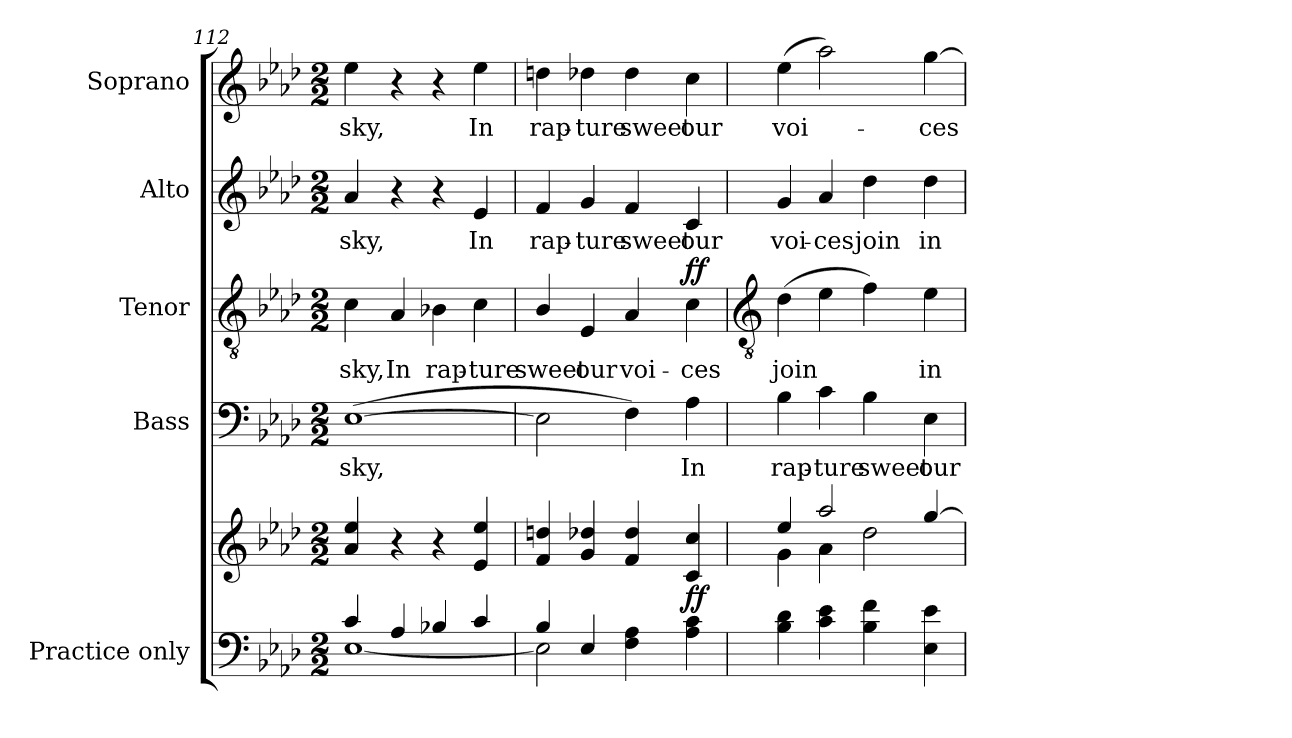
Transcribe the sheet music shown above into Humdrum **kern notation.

**kern	**kern	**dynam	**kern	**text	**kern	**text	**dynam	**kern	**text	**kern	**text
*part5	*part5	*part5	*part4	*part4	*part3	*part3	*part3	*part2	*part2	*part1	*part1
*staff6	*staff5	*staff5/6	*staff4	*staff4	*staff3	*staff3	*staff3	*staff2	*staff2	*staff1	*staff1
*I"Practice only	*	*	*I"Bass	*	*I"Tenor	*	*	*I"Alto	*	*I"Soprano	*
*	*	*	*I'B	*	*I'T	*	*	*I'A	*	*I'S	*
*clefF4	*clefG2	*	*clefF4	*	*clefGv2	*	*	*clefG2	*	*clefG2	*
*k[b-e-a-d-]	*k[b-e-a-d-]	*	*k[b-e-a-d-]	*	*k[b-e-a-d-]	*	*	*k[b-e-a-d-]	*	*k[b-e-a-d-]	*
*A-:	*A-:	*	*A-:	*	*A-:	*	*	*A-:	*	*A-:	*
*M2/2	*M2/2	*	*M2/2	*	*M2/2	*	*	*M2/2	*	*M2/2	*
=112	=112	=112	=112	=112	=112	=112	=112	=112	=112	=112	=112
*^	*^	*	*	*	*	*	*	*	*	*	*
!	!	!	!	!	!	!LO:LY:b	!	!LO:LY:b	!	!	!LO:LY:b	!	!LO:LY:b
4c/	[1E-\	4a-/ 4ee-/	2ryy	.	(>[1E-	sky,	4c	sky,	.	4a-	sky,	4ee-	sky,
!	!	!	!	!	!	!	!	!LO:LY:b	!	!	!	!	!
4A-/	.	4r	.	.	.	.	4A-	In	.	4r	.	4r	.
!	!	!	!	!	!	!	!	!LO:LY:b	!	!	!	!	!
4B-X/	.	4r	2ryy	.	.	.	4B-X	rap-	.	4r	.	4r	.
!	!	!	!	!	!	!	!	!LO:LY:b	!	!	!LO:LY:b	!	!LO:LY:b
4c/	.	4e-/ 4ee-/	.	.	.	.	4c	-ture	.	4e-	In	4ee-	In
=113	=113	=113	=113	=113	=113	=113	=113	=113	=113	=113	=113	=113	=113
!	!	!	!	!	!	!	!	!LO:LY:b	!	!	!LO:LY:b	!	!LO:LY:b
4B-/	2E-\]	4f/ 4ddn/	2ryy	.	2E-]	.	4B-/	sweet	.	4f	rap-	4ddn	rap-
!	!	!	!	!	!	!	!	!LO:LY:b	!	!	!LO:LY:b	!	!LO:LY:b
4E-/	.	4g/ 4dd-X/	.	.	.	.	4E-	our	.	4g	-ture	4dd-X	-ture
!	!	!	!	!	!	!	!	!LO:LY:b	!	!	!LO:LY:b	!	!LO:LY:b
4F\ 4A-\	2ryy	4f/ 4dd-/	2ryy	.	4F)	.	4A-	voi-	.	4f	sweet	4dd-	sweet
!	!	!	!	!LO:DY:b	!	!LO:LY:b	!	!LO:LY:b	!LO:DY:b	!	!LO:LY:b	!	!LO:LY:b
4A-\ 4c\	.	4c/ 4cc/	.	ff	4A-	In	4c	-ces	ff	4c	our	4cc	our
!!LO:LB:g=z
=114	=114	=114	=114	=114	=114	=114	=114	=114	=114	=114	=114	=114	=114
*	*	*	*	*	*	*	*clefGv2	*	*	*	*	*	*
!	!	!	!	!	!	!LO:LY:b	!	!LO:LY:b	!	!	!LO:LY:b	!	!LO:LY:b
4B- 4d-	2ryy	4ee-/	4g\	.	4B-	rap-	(>4d-	join	.	4g	voi-	(>4ee-	voi-
!	!	!	!	!	!	!LO:LY:b	!	!	!	!	!LO:LY:b	!	!
4c 4e-	.	2aa-/	4a-\	.	4c	-ture	4e-	.	.	4a-	-ces	2aa-)	.
!	!	!	!	!	!	!LO:LY:b	!	!	!	!	!LO:LY:b	!	!
4B- 4f	2ryy	.	2dd-\	.	4B-	sweet	4f)	.	.	4dd-	join	.	.
!	!	!	!	!	!	!LO:LY:b	!	!LO:LY:b	!	!	!LO:LY:b	!	!LO:LY:b
4E- 4e-	.	[4gg/	.	.	4E-	our	4e-	in	.	4dd-	in	[4gg	ces
*v	*v	*	*	*	*	*	*	*	*	*	*	*	*
*	*v	*v	*	*	*	*	*	*	*	*	*	*
=	=	=	=	=	=	=	=	=	=	=	=
*-	*-	*-	*-	*-	*-	*-	*-	*-	*-	*-	*-
